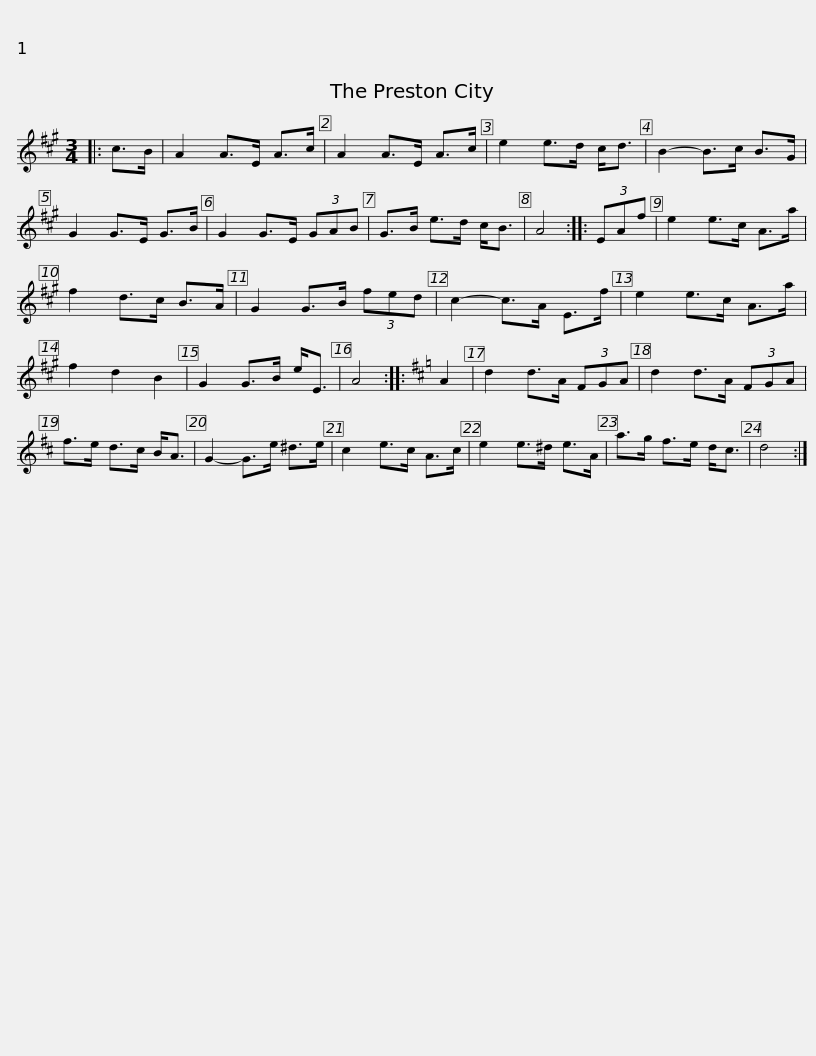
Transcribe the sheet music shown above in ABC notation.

X:1
L:1/8
M:3/4
I:linebreak $
K:A
V:1 treble
V:1
|: c>B | A2 A>E A>c | A2 A>E A>c | e2 e>d c<d | B2- B>c B>G | %5
 G2 G>E G>B | G2 G>E (3GAB |$ G>B e>d c<B | A4 :: (3EAf | %10
 e2 e>c A>a | f2 d>c B>A | G2 G>B (3fed | c2- c>A E>f | e2 e>c A>a |$ %15
 f2 d2 B2 | G2 G>B e<E | A4 ::[K:D] A2 | d2 d>A (3FGA | %20
 d2 d>A (3FGA | f>e d>c B<A | G2- G>e ^d>e |$ c2 e>c A>c | e2 e>^d e>A | %25
 a>g f>e d<c | d4 :| %27
